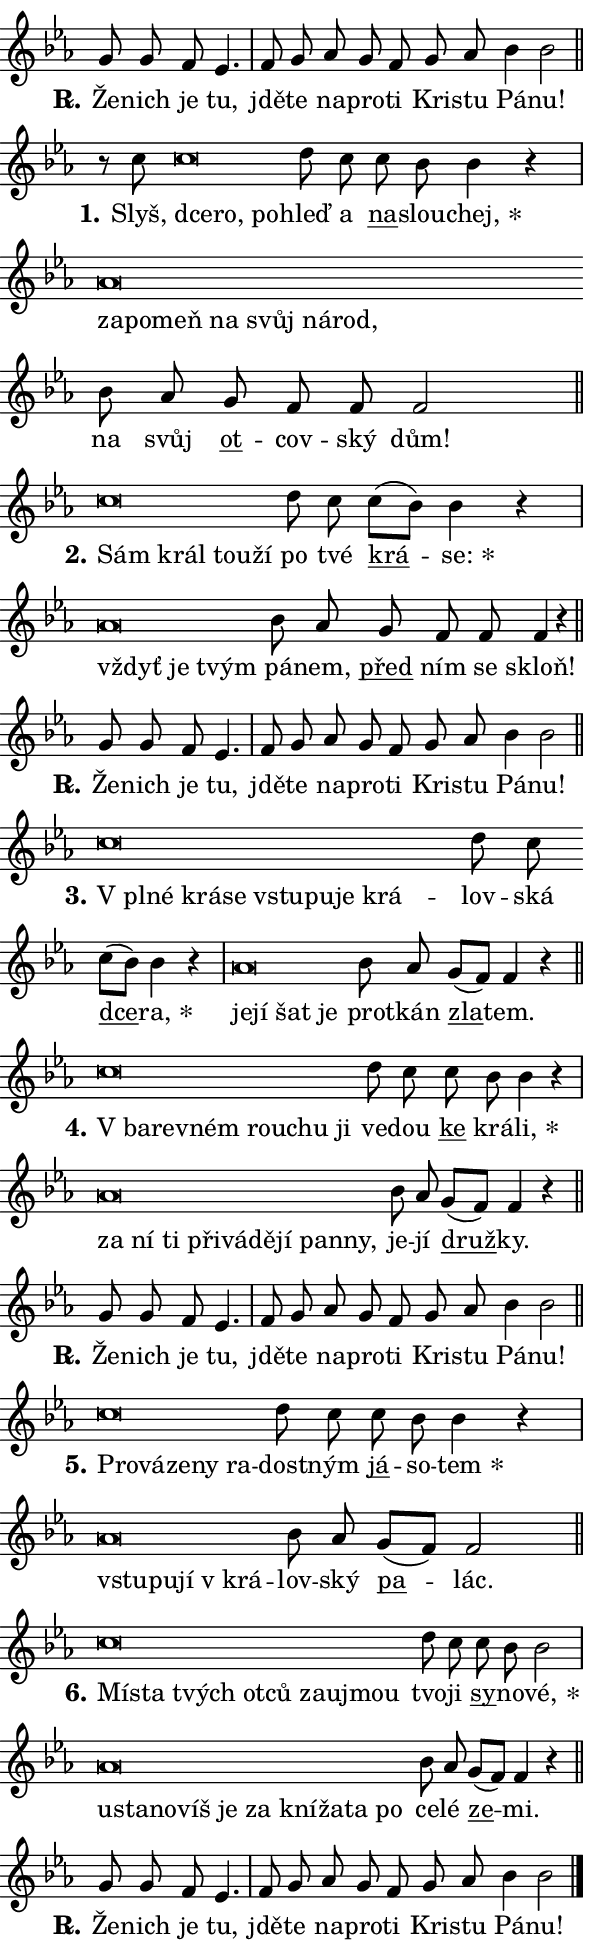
\version "2.24.0"
\header { tagline = "" }
\paper {
  indent = 0\cm
  top-margin = 0\cm
  right-margin = 0.13\cm % to fit lyric hyphens
  bottom-margin = 0\cm
  left-margin = 0\cm
  paper-width = 10\cm
  page-breaking = #ly:one-page-breaking
  system-system-spacing.basic-distance = #11
  score-system-spacing.basic-distance = #11
  ragged-last = ##f
}


%% Author: Thomas Morley
%% https://lists.gnu.org/archive/html/lilypond-user/2020-05/msg00002.html
#(define (line-position grob)
"Returns position of @var[grob} in current system:
   @code{'start}, if at first time-step
   @code{'end}, if at last time-step
   @code{'middle} otherwise
"
  (let* ((col (ly:item-get-column grob))
         (ln (ly:grob-object col 'left-neighbor))
         (rn (ly:grob-object col 'right-neighbor))
         (col-to-check-left (if (ly:grob? ln) ln col))
         (col-to-check-right (if (ly:grob? rn) rn col))
         (break-dir-left
           (and
             (ly:grob-property col-to-check-left 'non-musical #f)
             (ly:item-break-dir col-to-check-left)))
         (break-dir-right
           (and
             (ly:grob-property col-to-check-right 'non-musical #f)
             (ly:item-break-dir col-to-check-right))))
        (cond ((eqv? 1 break-dir-left) 'start)
              ((eqv? -1 break-dir-right) 'end)
              (else 'middle))))

#(define (tranparent-at-line-position vctor)
  (lambda (grob)
  "Relying on @code{line-position} select the relevant enry from @var{vctor}.
Used to determine transparency,"
    (case (line-position grob)
      ((end) (not (vector-ref vctor 0)))
      ((middle) (not (vector-ref vctor 1)))
      ((start) (not (vector-ref vctor 2))))))

noteHeadBreakVisibility =
#(define-music-function (break-visibility)(vector?)
"Makes @code{NoteHead}s transparent relying on @var{break-visibility}"
#{
  \override NoteHead.transparent =
    #(tranparent-at-line-position break-visibility)
#})

#(define delete-ledgers-for-transparent-note-heads
  (lambda (grob)
    "Reads whether a @code{NoteHead} is transparent.
If so this @code{NoteHead} is removed from @code{'note-heads} from
@var{grob}, which is supposed to be @code{LedgerLineSpanner}.
As a result ledgers are not printed for this @code{NoteHead}"
    (let* ((nhds-array (ly:grob-object grob 'note-heads))
           (nhds-list
             (if (ly:grob-array? nhds-array)
                 (ly:grob-array->list nhds-array)
                 '()))
           ;; Relies on the transparent-property being done before
           ;; Staff.LedgerLineSpanner.after-line-breaking is executed.
           ;; This is fragile ...
           (to-keep
             (remove
               (lambda (nhd)
                 (ly:grob-property nhd 'transparent #f))
               nhds-list)))
      ;; TODO find a better method to iterate over grob-arrays, similiar
      ;; to filter/remove etc for lists
      ;; For now rebuilt from scratch
      (set! (ly:grob-object grob 'note-heads)  '())
      (for-each
        (lambda (nhd)
          (ly:pointer-group-interface::add-grob grob 'note-heads nhd))
        to-keep))))

squashNotes = {
  \override NoteHead.X-extent = #'(-0.2 . 0.2)
  \override NoteHead.Y-extent = #'(-0.75 . 0)
  \override NoteHead.stencil =
    #(lambda (grob)
       (let ((pos (ly:grob-property grob 'staff-position)))
         (begin
           (if (< pos -7) (display "ERROR: Lower brevis then expected\n") (display ""))
           (if (<= pos -6) ly:text-interface::print ly:note-head::print))))
}
unSquashNotes = {
  \revert NoteHead.X-extent
  \revert NoteHead.Y-extent
  \revert NoteHead.stencil
}

hideNotes = \noteHeadBreakVisibility #begin-of-line-visible
unHideNotes = \noteHeadBreakVisibility #all-visible

% work-around for resetting accidentals
% https://lilypond.org/doc/v2.23/Documentation/notation/displaying-rhythms#unmetered-music
cadenzaMeasure = {
  \cadenzaOff
  \partial 1024 s1024
  \cadenzaOn
}

#(define-markup-command (accent layout props text) (markup?)
  "Underline accented syllable"
  (interpret-markup layout props
    #{\markup \override #'(offset . 4.3) \underline { #text }#}))

responsum = \markup \concat {
  "R" \hspace #-1.05 \path #0.1 #'((moveto 0 0.07) (lineto 0.9 0.8)) \hspace #0.05 "."
}

spaceSize = #0.6828661417322834 % exact space size for TeX Gyre Schola

\layout {
  \context {
    \Staff
    \remove "Time_signature_engraver"
    \override LedgerLineSpanner.after-line-breaking = #delete-ledgers-for-transparent-note-heads
  }
  \context {
    \Lyrics {
      \override LyricSpace.minimum-distance = \spaceSize
      \override LyricText.font-name = #"TeX Gyre Schola"
      \override LyricText.font-size = 1
      \override StanzaNumber.font-name = #"TeX Gyre Schola Bold"
      \override StanzaNumber.font-size = 1
    }
  }
  \context {
    \Score 
    \override NoteHead.text =
      #(lambda (grob) 
        (let ((pos (ly:grob-property grob 'staff-position)))
          #{\markup {
            \combine
              \halign #-0.55 \raise #(if (= pos -6) 0 0.5) \override #'(thickness . 2) \draw-line #'(3.2 . 0)
              \musicglyph "noteheads.sM1"
          }#}))
  }
}

% magnetic-lyrics.ily
%
%   written by
%     Jean Abou Samra <jean@abou-samra.fr>
%     Werner Lemberg <wl@gnu.org>
%
%   adapted by
%     Jiri Hon <jiri.hon@gmail.com>
%
% Version 2022-Apr-15

% https://www.mail-archive.com/lilypond-user@gnu.org/msg149350.html

#(define (Left_hyphen_pointer_engraver context)
   "Collect syllable-hyphen-syllable occurrences in lyrics and store
them in properties.  This engraver only looks to the left.  For
example, if the lyrics input is @code{foo -- bar}, it does the
following.

@itemize @bullet
@item
Set the @code{text} property of the @code{LyricHyphen} grob between
@q{foo} and @q{bar} to @code{foo}.

@item
Set the @code{left-hyphen} property of the @code{LyricText} grob with
text @q{foo} to the @code{LyricHyphen} grob between @q{foo} and
@q{bar}.
@end itemize

Use this auxiliary engraver in combination with the
@code{lyric-@/text::@/apply-@/magnetic-@/offset!} hook."
   (let ((hyphen #f)
         (text #f))
     (make-engraver
      (acknowledgers
       ((lyric-syllable-interface engraver grob source-engraver)
        (set! text grob)))
      (end-acknowledgers
       ((lyric-hyphen-interface engraver grob source-engraver)
        ;(when (not (grob::has-interface grob 'lyric-space-interface))
          (set! hyphen grob)));)
      ((stop-translation-timestep engraver)
       (when (and text hyphen)
         (ly:grob-set-object! text 'left-hyphen hyphen))
       (set! text #f)
       (set! hyphen #f)))))

#(define (lyric-text::apply-magnetic-offset! grob)
   "If the space between two syllables is less than the value in
property @code{LyricText@/.details@/.squash-threshold}, move the right
syllable to the left so that it gets concatenated with the left
syllable.

Use this function as a hook for
@code{LyricText@/.after-@/line-@/breaking} if the
@code{Left_@/hyphen_@/pointer_@/engraver} is active."
   (let ((hyphen (ly:grob-object grob 'left-hyphen #f)))
     (when hyphen
       (let ((left-text (ly:spanner-bound hyphen LEFT)))
         (when (grob::has-interface left-text 'lyric-syllable-interface)
           (let* ((common (ly:grob-common-refpoint grob left-text X))
                  (this-x-ext (ly:grob-extent grob common X))
                  (left-x-ext
                   (begin
                     ;; Trigger magnetism for left-text.
                     (ly:grob-property left-text 'after-line-breaking)
                     (ly:grob-extent left-text common X)))
                  ;; `delta` is the gap width between two syllables.
                  (delta (- (interval-start this-x-ext)
                            (interval-end left-x-ext)))
                  (details (ly:grob-property grob 'details))
                  (threshold (assoc-get 'squash-threshold details 0.2)))
             (when (< delta threshold)
               (let* (;; We have to manipulate the input text so that
                      ;; ligatures crossing syllable boundaries are not
                      ;; disabled.  For languages based on the Latin
                      ;; script this is essentially a beautification.
                      ;; However, for non-Western scripts it can be a
                      ;; necessity.
                      (lt (ly:grob-property left-text 'text))
                      (rt (ly:grob-property grob 'text))
                      (is-space (grob::has-interface hyphen 'lyric-space-interface))
                      (space (if is-space " " ""))
                      (extra-delta (if is-space spaceSize 0))
                      ;; Append new syllable.
                      (ltrt-space (if (and (string? lt) (string? rt))
                                (string-append lt space rt)
                                (make-concat-markup (list lt space rt))))
                      ;; Right-align `ltrt` to the right side.
                      (ltrt-space-markup (grob-interpret-markup
                               grob
                               (make-translate-markup
                                (cons (interval-length this-x-ext) 0)
                                (make-right-align-markup ltrt-space)))))
                 (begin
                   ;; Don't print `left-text`.
                   (ly:grob-set-property! left-text 'stencil #f)
                   ;; Set text and stencil (which holds all collected
                   ;; syllables so far) and shift it to the left.
                   (ly:grob-set-property! grob 'text ltrt-space)
                   (ly:grob-set-property! grob 'stencil ltrt-space-markup)
                   (ly:grob-translate-axis! grob (- (- delta extra-delta)) X))))))))))


#(define (lyric-hyphen::displace-bounds-first grob)
   ;; Make very sure this callback isn't triggered too early.
   (let ((left (ly:spanner-bound grob LEFT))
         (right (ly:spanner-bound grob RIGHT)))
     (ly:grob-property left 'after-line-breaking)
     (ly:grob-property right 'after-line-breaking)
     (ly:lyric-hyphen::print grob)))

squashThreshold = #0.4

\layout {
  \context {
    \Lyrics
    \consists #Left_hyphen_pointer_engraver
    \override LyricText.after-line-breaking =
      #lyric-text::apply-magnetic-offset!
    \override LyricHyphen.stencil = #lyric-hyphen::displace-bounds-first
    \override LyricText.details.squash-threshold = \squashThreshold
    \override LyricHyphen.minimum-distance = 0
    \override LyricHyphen.minimum-length = \squashThreshold
  }
}

squashText = \override LyricText.details.squash-threshold = 9999
unSquashText = \override LyricText.details.squash-threshold = \squashThreshold

leftText = \override LyricText.self-alignment-X = #LEFT
unLeftText = \revert LyricText.self-alignment-X

starOffset = #(lambda (grob) 
                (let ((x_offset (ly:self-alignment-interface::aligned-on-x-parent grob)))
                  (if (= x_offset 0) 0 (+ x_offset 1.2))))

star = #(define-music-function (syllable)(string?)
"Append star separator at the end of a syllable"
#{
  \once \override LyricText.X-offset = #starOffset
  \lyricmode { \markup {
    #syllable
    \override #'((font-name . "TeX Gyre Schola Bold")) \hspace #0.2 \lower #0.65 \larger "*"
  } }
#})

starAccent = #(define-music-function (syllable)(string?)
"Append star separator at the end of a syllable and make accent"
#{
  \once \override LyricText.X-offset = #starOffset
  \lyricmode { \markup {
    \accent #syllable
    \override #'((font-name . "TeX Gyre Schola Bold")) \hspace #0.2 \lower #0.65 \larger "*"
  } }
#})

breath = #(define-music-function (syllable)(string?)
"Append breathing indicator at the end of a syllable"
#{
  \lyricmode { \markup { #syllable "+" } }
#})

optionalBreath = #(define-music-function (syllable)(string?)
"Append optional breathing indicator at the end of a syllable"
#{
  \lyricmode { \markup { #syllable "(+)" } }
#})


\score {
    <<
        \new Voice = "melody" { \cadenzaOn \key es \major \relative { g'8 g f es4. \cadenzaMeasure \bar "|" f8 g as g f \bar "" g as bes4 bes2 \cadenzaMeasure \bar "||" \break } }
        \new Lyrics \lyricsto "melody" { \lyricmode { \set stanza = \responsum
Že -- nich je tu, jdě -- te na -- pro -- ti Kri -- stu Pá -- nu! } }
    >>
    \layout {}
}

\score {
    <<
        \new Voice = "melody" { \cadenzaOn \key es \major \relative { r8 c''8 \squashNotes c\breve*1/16 \hideNotes \breve*1/16 \breve*1/16 \bar "" \unHideNotes \unSquashNotes d8 c \bar "" c bes bes4 r \cadenzaMeasure \bar "|" \squashNotes as\breve*1/16 \hideNotes \breve*1/16 \bar "" \breve*1/16 \bar "" \breve*1/16 \bar "" \breve*1/16 \bar "" \breve*1/16 \breve*1/16 \bar "" \unHideNotes \unSquashNotes bes8 as \bar "" g f f f2 \cadenzaMeasure \bar "||" \break } }
        \new Lyrics \lyricsto "melody" { \lyricmode { \set stanza = "1."
Slyš, \leftText dce -- \squashText ro, po -- \unLeftText \unSquashText hleď a \markup \accent na -- slou -- \star chej, \leftText za -- \squashText po -- meň na svůj ná -- rod, \unLeftText \unSquashText na svůj \markup \accent ot -- cov -- ský dům! } }
    >>
    \layout {}
}

\score {
    <<
        \new Voice = "melody" { \cadenzaOn \key es \major \relative { \squashNotes c''\breve*1/16 \hideNotes \breve*1/16 \bar "" \breve*1/16 \breve*1/16 \bar "" \unHideNotes \unSquashNotes d8 c \bar "" c[( bes)] bes4 r \cadenzaMeasure \bar "|" \squashNotes as\breve*1/16 \hideNotes \breve*1/16 \breve*1/16 \bar "" \unHideNotes \unSquashNotes bes8 as \bar "" g f f f4 r \cadenzaMeasure \bar "||" \break } }
        \new Lyrics \lyricsto "melody" { \lyricmode { \set stanza = "2."
\leftText Sám \squashText král tou -- ží \unLeftText \unSquashText po tvé \markup \accent krá -- \star se: \leftText vždyť \squashText je tvým \unLeftText \unSquashText pá -- nem, \markup \accent před ním se skloň! } }
    >>
    \layout {}
}

\score {
    <<
        \new Voice = "melody" { \cadenzaOn \key es \major \relative { g'8 g f es4. \cadenzaMeasure \bar "|" f8 g as g f \bar "" g as bes4 bes2 \cadenzaMeasure \bar "||" \break } }
        \new Lyrics \lyricsto "melody" { \lyricmode { \set stanza = \responsum
Že -- nich je tu, jdě -- te na -- pro -- ti Kri -- stu Pá -- nu! } }
    >>
    \layout {}
}

\score {
    <<
        \new Voice = "melody" { \cadenzaOn \key es \major \relative { \squashNotes c''\breve*1/16 \hideNotes \breve*1/16 \bar "" \breve*1/16 \bar "" \breve*1/16 \bar "" \breve*1/16 \bar "" \breve*1/16 \bar "" \breve*1/16 \breve*1/16 \bar "" \unHideNotes \unSquashNotes d8 c \bar "" c[( bes)] bes4 r \cadenzaMeasure \bar "|" \squashNotes as\breve*1/16 \hideNotes \breve*1/16 \bar "" \breve*1/16 \breve*1/16 \bar "" \unHideNotes \unSquashNotes bes8 as \bar "" g[( f)] f4 r \cadenzaMeasure \bar "||" \break } }
        \new Lyrics \lyricsto "melody" { \lyricmode { \set stanza = "3."
\leftText "V pl" -- \squashText né krá -- se vstu -- pu -- je krá -- \unLeftText \unSquashText lov -- ská \markup \accent dce -- \star ra, \leftText je -- \squashText jí šat je \unLeftText \unSquashText pro -- tkán \markup \accent zla -- tem. } }
    >>
    \layout {}
}

\score {
    <<
        \new Voice = "melody" { \cadenzaOn \key es \major \relative { \squashNotes c''\breve*1/16 \hideNotes \breve*1/16 \bar "" \breve*1/16 \bar "" \breve*1/16 \bar "" \breve*1/16 \breve*1/16 \bar "" \unHideNotes \unSquashNotes d8 c \bar "" c bes bes4 r \cadenzaMeasure \bar "|" \squashNotes as\breve*1/16 \hideNotes \breve*1/16 \bar "" \breve*1/16 \bar "" \breve*1/16 \bar "" \breve*1/16 \bar "" \breve*1/16 \bar "" \breve*1/16 \bar "" \breve*1/16 \breve*1/16 \bar "" \unHideNotes \unSquashNotes bes8 as \bar "" g[( f)] f4 r \cadenzaMeasure \bar "||" \break } }
        \new Lyrics \lyricsto "melody" { \lyricmode { \set stanza = "4."
\leftText "V ba" -- \squashText rev -- ném rou -- chu ji \unLeftText \unSquashText ve -- dou \markup \accent ke krá -- \star li, \leftText za \squashText ní ti při -- vá -- dě -- jí pan -- ny, \unLeftText \unSquashText je -- jí \markup \accent druž -- ky. } }
    >>
    \layout {}
}

\score {
    <<
        \new Voice = "melody" { \cadenzaOn \key es \major \relative { g'8 g f es4. \cadenzaMeasure \bar "|" f8 g as g f \bar "" g as bes4 bes2 \cadenzaMeasure \bar "||" \break } }
        \new Lyrics \lyricsto "melody" { \lyricmode { \set stanza = \responsum
Že -- nich je tu, jdě -- te na -- pro -- ti Kri -- stu Pá -- nu! } }
    >>
    \layout {}
}

\score {
    <<
        \new Voice = "melody" { \cadenzaOn \key es \major \relative { \squashNotes c''\breve*1/16 \hideNotes \breve*1/16 \bar "" \breve*1/16 \bar "" \breve*1/16 \breve*1/16 \bar "" \unHideNotes \unSquashNotes d8 c \bar "" c bes bes4 r \cadenzaMeasure \bar "|" \squashNotes as\breve*1/16 \hideNotes \breve*1/16 \bar "" \breve*1/16 \breve*1/16 \bar "" \unHideNotes \unSquashNotes bes8 as \bar "" g[( f)] f2 \cadenzaMeasure \bar "||" \break } }
        \new Lyrics \lyricsto "melody" { \lyricmode { \set stanza = "5."
\leftText Pro -- \squashText vá -- ze -- ny ra -- \unLeftText \unSquashText dost -- ným \markup \accent já -- so -- \star tem \leftText vstu -- \squashText pu -- jí "v krá" -- \unLeftText \unSquashText lov -- ský \markup \accent pa -- lác. } }
    >>
    \layout {}
}

\score {
    <<
        \new Voice = "melody" { \cadenzaOn \key es \major \relative { \squashNotes c''\breve*1/16 \hideNotes \breve*1/16 \bar "" \breve*1/16 \bar "" \breve*1/16 \bar "" \breve*1/16 \bar "" \breve*1/16 \bar "" \breve*1/16 \breve*1/16 \bar "" \unHideNotes \unSquashNotes d8 c \bar "" c bes bes2 \cadenzaMeasure \bar "|" \squashNotes as\breve*1/16 \hideNotes \breve*1/16 \bar "" \breve*1/16 \bar "" \breve*1/16 \bar "" \breve*1/16 \bar "" \breve*1/16 \bar "" \breve*1/16 \bar "" \breve*1/16 \bar "" \breve*1/16 \breve*1/16 \bar "" \unHideNotes \unSquashNotes bes8 as \bar "" g[( f)] f4 r \cadenzaMeasure \bar "||" \break } }
        \new Lyrics \lyricsto "melody" { \lyricmode { \set stanza = "6."
\leftText Mí -- \squashText sta tvých ot -- ců za -- u -- jmou \unLeftText \unSquashText tvo -- ji \markup \accent sy -- no -- \star vé, \leftText u -- \squashText sta -- no -- víš je za kní -- ža -- ta po \unLeftText \unSquashText ce -- lé \markup \accent ze -- mi. } }
    >>
    \layout {}
}

\score {
    <<
        \new Voice = "melody" { \cadenzaOn \key es \major \relative { g'8 g f es4. \cadenzaMeasure \bar "|" f8 g as g f \bar "" g as bes4 bes2 \cadenzaMeasure \bar "||" \break } \bar "|." }
        \new Lyrics \lyricsto "melody" { \lyricmode { \set stanza = \responsum
Že -- nich je tu, jdě -- te na -- pro -- ti Kri -- stu Pá -- nu! } }
    >>
    \layout {}
}
